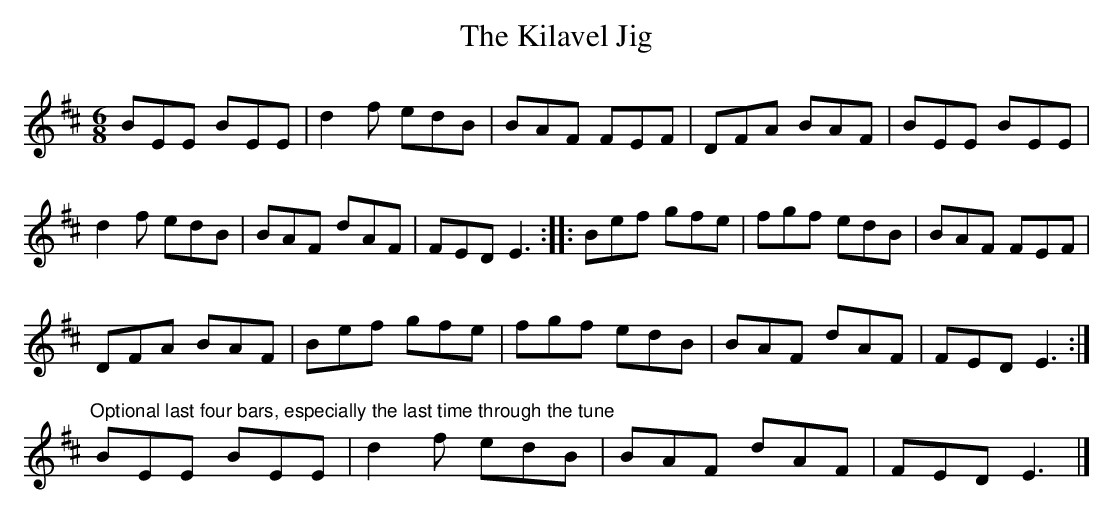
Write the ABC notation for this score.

X:1
T:Kilavel Jig, The
E:16
M:6/8
L:1/8
K:EDor
BEE BEE|d2f edB|BAF FEF|DFA BAF|BEE BEE|*
E:14
d2f edB|BAF dAF|FED E3::Bef gfe|fgf edB|BAF FEF|*
E:16
DFA BAF|Bef gfe|fgf edB|BAF dAF|FED E3:|**
"Optional last four bars, especially the last time through the tune"BEE BEE|\
d2f edB|BAF dAF|FED E3|]
